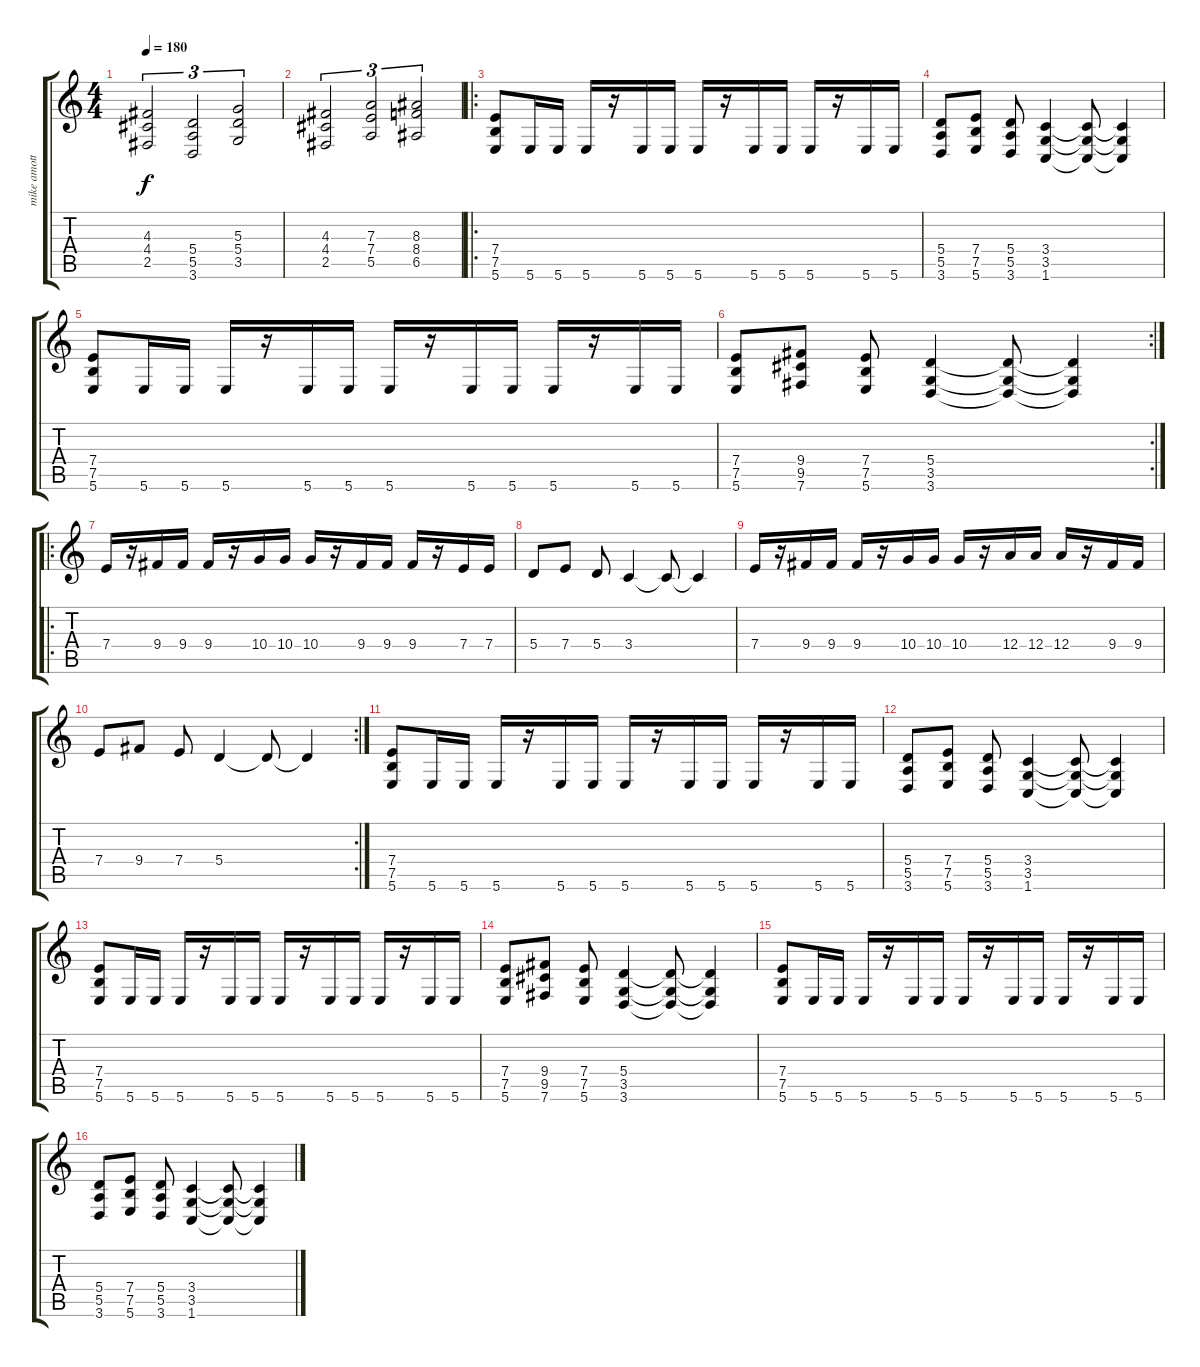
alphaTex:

\track ("mike amott" "mike amott") {instrument distortionguitar}
\staff {score tabs}
\tuning (B3 Gb3 D3 A2 E2 B1) {hide}
\ts (4 4)
\tempo 180
\clef g2
\ks c
(4.3 4.4 2.5).2{tu (3 2) dy f} (5.4 5.5 3.6).2{tu (3 2)} (5.3 5.4 3.5).2{tu (3 2)} |
(4.3 4.4 2.5).2{tu (3 2)} (7.3 7.4 5.5).2{tu (3 2)} (8.3 8.4 6.5).2{tu (3 2)} |
\ro
(7.4 7.5 5.6).8 5.6.16 5.6.16 5.6.16 r.16 5.6.16 5.6.16 5.6.16 r.16 5.6.16 5.6.16 5.6.16 r.16 5.6.16 5.6.16 |
(5.4 5.5 3.6).8 (7.4 7.5 5.6).8 (5.4 5.5 3.6).8 (3.4 3.5 1.6).4 (3.4{t} 3.5{t} 1.6{t}).8 (3.4{t} 3.5{t} 1.6{t}).4 |
(7.4 7.5 5.6).8 5.6.16 5.6.16 5.6.16 r.16 5.6.16 5.6.16 5.6.16 r.16 5.6.16 5.6.16 5.6.16 r.16 5.6.16 5.6.16 |
\rc 2
(7.4 7.5 5.6).8 (9.4 9.5 7.6).8 (7.4 7.5 5.6).8 (5.4 3.5 3.6).4 (5.4{t} 3.5{t} 3.6{t}).8 (5.4{t} 3.5{t} 3.6{t}).4 |
\ro
7.4.16 r.16 9.4.16 9.4.16 9.4.16 r.16 10.4.16 10.4.16 10.4.16 r.16 9.4.16 9.4.16 9.4.16 r.16 7.4.16 7.4.16 |
5.4.8 7.4.8 5.4.8 3.4.4 3.4{t}.8 3.4{t}.4 |
7.4.16 r.16 9.4.16 9.4.16 9.4.16 r.16 10.4.16 10.4.16 10.4.16 r.16 12.4.16 12.4.16 12.4.16 r.16 9.4.16 9.4.16 |
\rc 2
7.4.8 9.4.8 7.4.8 5.4.4 5.4{t}.8 5.4{t}.4 |
(7.4 7.5 5.6).8 5.6.16 5.6.16 5.6.16 r.16 5.6.16 5.6.16 5.6.16 r.16 5.6.16 5.6.16 5.6.16 r.16 5.6.16 5.6.16 |
(5.4 5.5 3.6).8 (7.4 7.5 5.6).8 (5.4 5.5 3.6).8 (3.4 3.5 1.6).4 (3.4{t} 3.5{t} 1.6{t}).8 (3.4{t} 3.5{t} 1.6{t}).4 |
(7.4 7.5 5.6).8 5.6.16 5.6.16 5.6.16 r.16 5.6.16 5.6.16 5.6.16 r.16 5.6.16 5.6.16 5.6.16 r.16 5.6.16 5.6.16 |
(7.4 7.5 5.6).8 (9.4 9.5 7.6).8 (7.4 7.5 5.6).8 (5.4 3.5 3.6).4 (5.4{t} 3.5{t} 3.6{t}).8 (5.4{t} 3.5{t} 3.6{t}).4 |
(7.4 7.5 5.6).8 5.6.16 5.6.16 5.6.16 r.16 5.6.16 5.6.16 5.6.16 r.16 5.6.16 5.6.16 5.6.16 r.16 5.6.16 5.6.16 |
(5.4 5.5 3.6).8 (7.4 7.5 5.6).8 (5.4 5.5 3.6).8 (3.4 3.5 1.6).4 (3.4{t} 3.5{t} 1.6{t}).8 (3.4{t} 3.5{t} 1.6{t}).4
